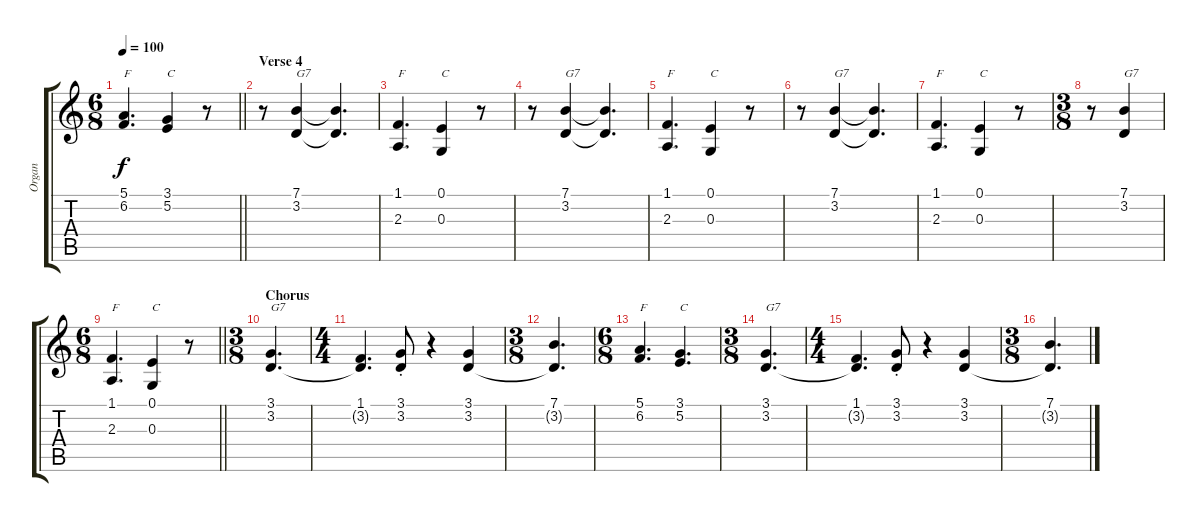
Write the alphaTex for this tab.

\track ("Organ" "Organ") {instrument drawbarorgan}
\staff {score tabs}
\tuning (E4 B3 G3 D3 A2 E2) {hide}
\ts (6 8)
\tempo 100
\clef g2
\barLineRight lightlight
\ks c
(5.1 6.2).4{d txt "F" dy f} (3.1 5.2).4{txt "C"} r.8 |
\section ("" "Verse 4")
r.8 (7.1 3.2).4{txt "G7"} (7.1{t} 3.2{t}).4{d} |
(1.1 2.3).4{d txt "F"} (0.1 0.3).4{txt "C"} r.8 |
r.8 (7.1 3.2).4{txt "G7"} (7.1{t} 3.2{t}).4{d} |
(1.1 2.3).4{d txt "F"} (0.1 0.3).4{txt "C"} r.8 |
r.8 (7.1 3.2).4{txt "G7"} (7.1{t} 3.2{t}).4{d} |
(1.1 2.3).4{d txt "F"} (0.1 0.3).4{txt "C"} r.8 |
\ts (3 8)
r.8 (7.1 3.2).4{txt "G7"} |
\ts (6 8)
\barLineRight lightlight
(1.1 2.3).4{d txt "F"} (0.1 0.3).4{txt "C"} r.8 |
\ts (3 8)
\section ("" "Chorus")
(3.1 3.2).4{d txt "G7"} |
\ts (4 4)
(1.1 3.2{t}).4{d} (3.1{st} 3.2{st}).8 r.4 (3.1 3.2).4 |
\ts (3 8)
(7.1 3.2{t}).4{d} |
\ts (6 8)
(5.1 6.2).4{d txt "F"} (3.1 5.2).4{d txt "C"} |
\ts (3 8)
(3.1 3.2).4{d txt "G7"} |
\ts (4 4)
(1.1 3.2{t}).4{d} (3.1{st} 3.2{st}).8 r.4 (3.1 3.2).4 |
\ts (3 8)
(7.1 3.2{t}).4{d}
